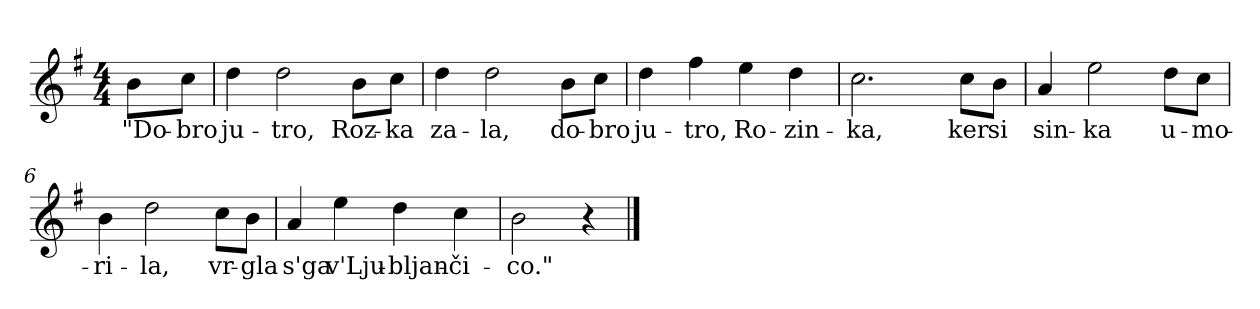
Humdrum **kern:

**kern	**text
*part1	*part1
*staff1	*staff1
*clefG2	*
*k[f#]	*
*G:	*
*M4/4	*
*MM66	*
=	=
8b\L	"Do-
8cc\J	-bro
=1	=1
4dd\	ju-
2dd\	-tro,
8b\L	Roz-
8cc\J	-ka
=2	=2
4dd\	za-
2dd\	-la,
8b\L	do-
8cc\J	-bro
=3	=3
4dd\	ju-
4ff#\	-tro,
4ee\	Ro-
4dd\	-zin-
=4	=4
2.cc\	-ka,
=4X1-	=4X1-
8cc\L	ker
8b\J	si
=5	=5
4a/	sin-
2ee\	-ka
8dd\L	u-
8cc\J	-mo-
!!LO:LB:g=z
=6	=6
4b\	-ri-
2dd\	-la,
8cc\L	vr-
8b\J	-gla
=7	=7
4a/	s'ga
4ee\	v'Lju-
4dd\	-bljan-
4cc\	-či-
=8	=8
2b\	-co."
4r	.
==	==
*-	*-
